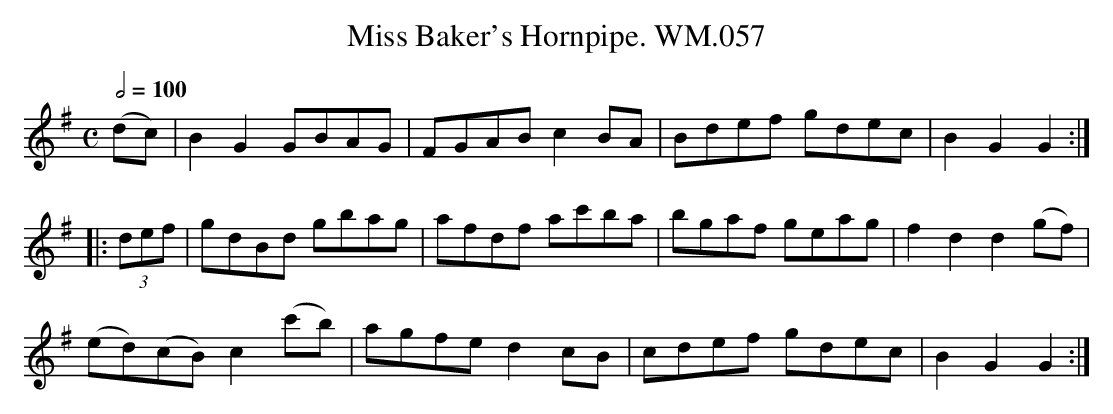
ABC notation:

X:1
T:Miss Baker's Hornpipe. WM.057
M:C
L:1/8
Q:1/2=100
K:G
(dc)|B2G2GBAG|FGABc2BA|Bdef gdec|B2G2G2:|
|:(3def|gdBd gbag|afdf ac'ba|bgaf geag|f2d2d2(gf)|
(ed)(cB)c2(c'b)|agfed2cB|cdef gdec|B2G2G2:|
